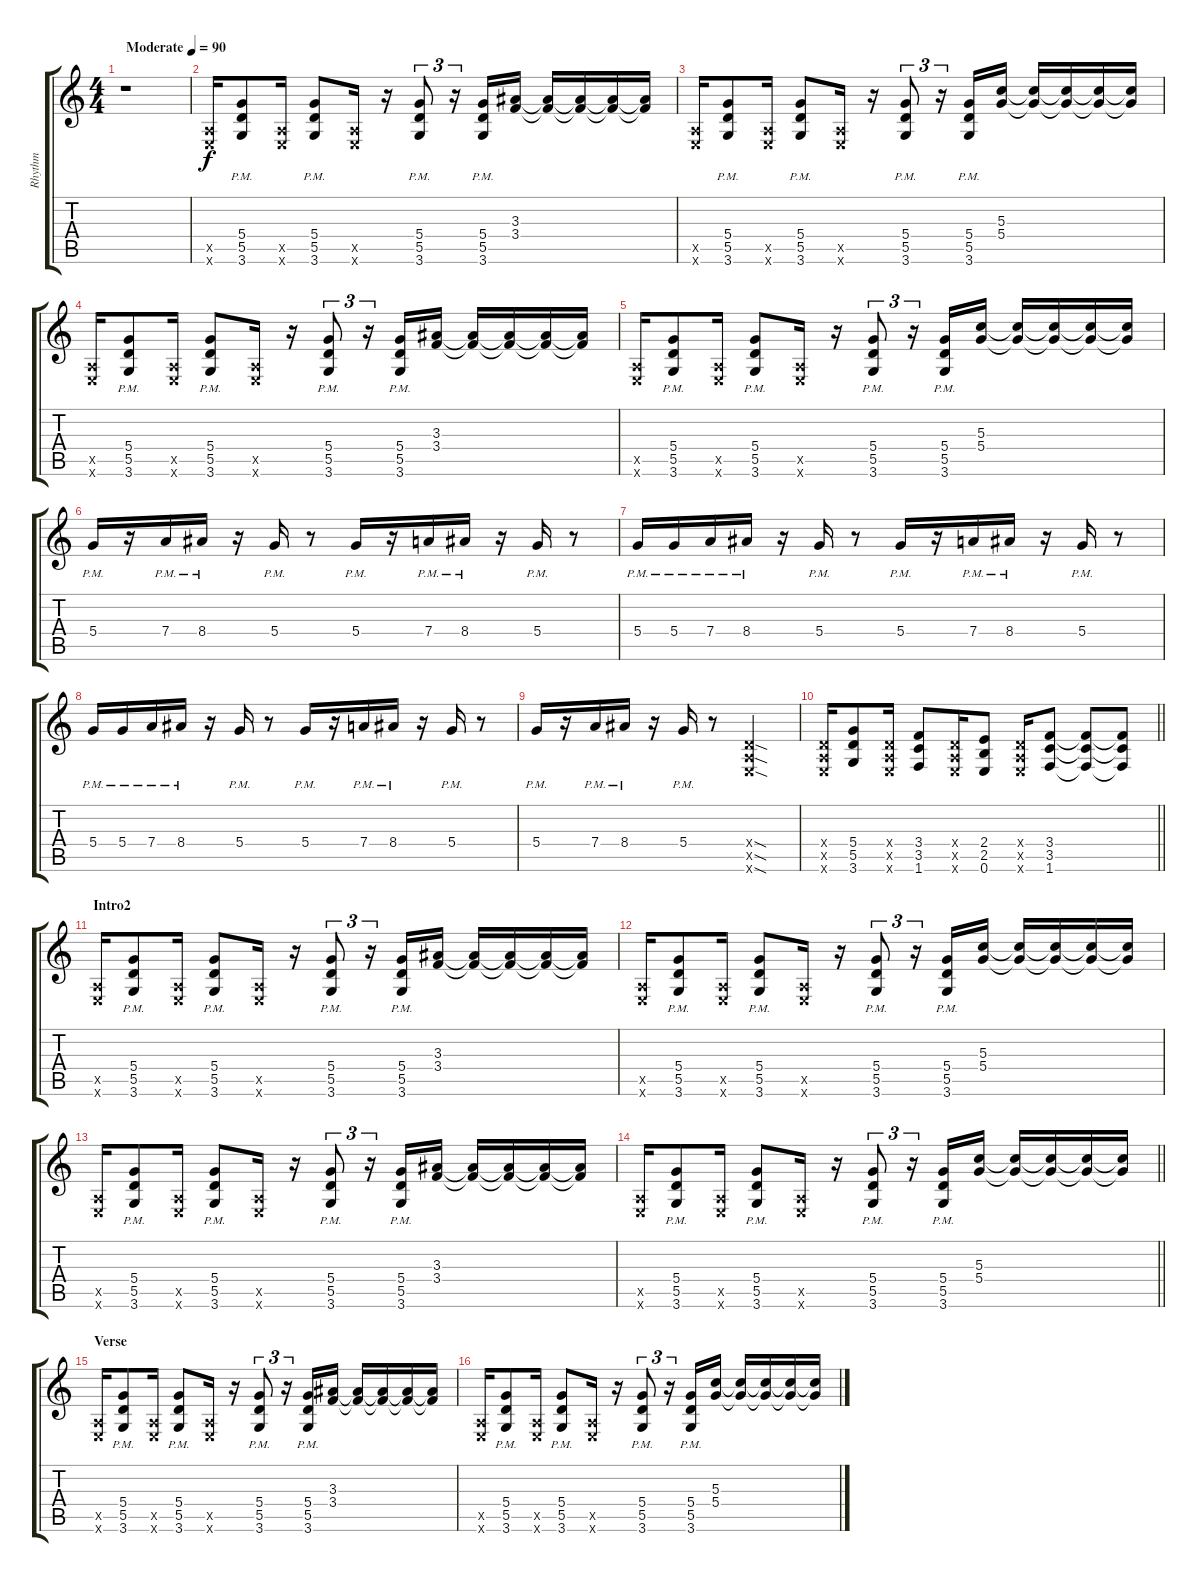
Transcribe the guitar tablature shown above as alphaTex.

\track ("Rhythm" "Rhythm") {instrument overdrivenguitar}
\staff {score tabs}
\tuning (E4 B3 G3 D3 A2 E2) {hide}
\ts (4 4)
\tempo (90 "Moderate")
\clef g2
\ks c
r.1{dy f instrument overdrivenguitar} |
(0.5{x} 0.6{x}).16 (5.4{pm} 5.5{pm} 3.6{pm}).8 (0.5{x} 0.6{x}).16 (5.4{pm} 5.5{pm} 3.6{pm}).8 (0.5{x} 0.6{x}).16 r.16 (5.4{pm} 5.5{pm} 3.6{pm}).8{tu (3 2)} r.16{tu (3 2)} (5.4{pm} 5.5{pm} 3.6{pm}).16 (3.3 3.4).16 (3.3{t} 3.4{t}).16 (3.3{t} 3.4{t}).16 (3.3{t} 3.4{t}).16 (3.3{t} 3.4{t}).16 |
(0.5{x} 0.6{x}).16 (5.4{pm} 5.5{pm} 3.6{pm}).8 (0.5{x} 0.6{x}).16 (5.4{pm} 5.5{pm} 3.6{pm}).8 (0.5{x} 0.6{x}).16 r.16 (5.4{pm} 5.5{pm} 3.6{pm}).8{tu (3 2)} r.16{tu (3 2)} (5.4{pm} 5.5{pm} 3.6{pm}).16 (5.3 5.4).16 (5.3{t} 5.4{t}).16 (5.3{t} 5.4{t}).16 (5.3{t} 5.4{t}).16 (5.3{t} 5.4{t}).16 |
(0.5{x} 0.6{x}).16 (5.4{pm} 5.5{pm} 3.6{pm}).8 (0.5{x} 0.6{x}).16 (5.4{pm} 5.5{pm} 3.6{pm}).8 (0.5{x} 0.6{x}).16 r.16 (5.4{pm} 5.5{pm} 3.6{pm}).8{tu (3 2)} r.16{tu (3 2)} (5.4{pm} 5.5{pm} 3.6{pm}).16 (3.3 3.4).16 (3.3{t} 3.4{t}).16 (3.3{t} 3.4{t}).16 (3.3{t} 3.4{t}).16 (3.3{t} 3.4{t}).16 |
(0.5{x} 0.6{x}).16 (5.4{pm} 5.5{pm} 3.6{pm}).8 (0.5{x} 0.6{x}).16 (5.4{pm} 5.5{pm} 3.6{pm}).8 (0.5{x} 0.6{x}).16 r.16 (5.4{pm} 5.5{pm} 3.6{pm}).8{tu (3 2)} r.16{tu (3 2)} (5.4{pm} 5.5{pm} 3.6{pm}).16 (5.3 5.4).16 (5.3{t} 5.4{t}).16 (5.3{t} 5.4{t}).16 (5.3{t} 5.4{t}).16 (5.3{t} 5.4{t}).16 |
5.4{pm}.16 r.16 7.4{pm}.16 8.4{pm}.16 r.16 5.4{pm}.16 r.8 5.4{pm}.16 r.16 7.4{pm}.16 8.4{pm}.16 r.16 5.4{pm}.16 r.8 |
5.4{pm}.16 5.4{pm}.16 7.4{pm}.16 8.4{pm}.16 r.16 5.4{pm}.16 r.8 5.4{pm}.16 r.16 7.4{pm}.16 8.4{pm}.16 r.16 5.4{pm}.16 r.8 |
5.4{pm}.16 5.4{pm}.16 7.4{pm}.16 8.4{pm}.16 r.16 5.4{pm}.16 r.8 5.4{pm}.16 r.16 7.4{pm}.16 8.4{pm}.16 r.16 5.4{pm}.16 r.8 |
5.4{pm}.16 r.16 7.4{pm}.16 8.4{pm}.16 r.16 5.4{pm}.16 r.8 (0.4{sod x} 0.5{sod x} 0.6{sod x}).2 |
\barLineRight lightlight
(0.4{x} 0.5{x} 0.6{x}).16 (5.4 5.5 3.6).8 (0.4{x} 0.5{x} 0.6{x}).16 (3.4 3.5 1.6).8 (0.4{x} 0.5{x} 0.6{x}).16 (2.4 2.5 0.6).8 (0.4{x} 0.5{x} 0.6{x}).16 (3.4 3.5 1.6).8 (3.4{t} 3.5{t} 1.6{t}).8 (3.4{t} 3.5{t} 1.6{t}).8 |
\section ("" "Intro2")
(0.5{x} 0.6{x}).16 (5.4{pm} 5.5{pm} 3.6{pm}).8 (0.5{x} 0.6{x}).16 (5.4{pm} 5.5{pm} 3.6{pm}).8 (0.5{x} 0.6{x}).16 r.16 (5.4{pm} 5.5{pm} 3.6{pm}).8{tu (3 2)} r.16{tu (3 2)} (5.4{pm} 5.5{pm} 3.6{pm}).16 (3.3 3.4).16 (3.3{t} 3.4{t}).16 (3.3{t} 3.4{t}).16 (3.3{t} 3.4{t}).16 (3.3{t} 3.4{t}).16 |
(0.5{x} 0.6{x}).16 (5.4{pm} 5.5{pm} 3.6{pm}).8 (0.5{x} 0.6{x}).16 (5.4{pm} 5.5{pm} 3.6{pm}).8 (0.5{x} 0.6{x}).16 r.16 (5.4{pm} 5.5{pm} 3.6{pm}).8{tu (3 2)} r.16{tu (3 2)} (5.4{pm} 5.5{pm} 3.6{pm}).16 (5.3 5.4).16 (5.3{t} 5.4{t}).16 (5.3{t} 5.4{t}).16 (5.3{t} 5.4{t}).16 (5.3{t} 5.4{t}).16 |
(0.5{x} 0.6{x}).16 (5.4{pm} 5.5{pm} 3.6{pm}).8 (0.5{x} 0.6{x}).16 (5.4{pm} 5.5{pm} 3.6{pm}).8 (0.5{x} 0.6{x}).16 r.16 (5.4{pm} 5.5{pm} 3.6{pm}).8{tu (3 2)} r.16{tu (3 2)} (5.4{pm} 5.5{pm} 3.6{pm}).16 (3.3 3.4).16 (3.3{t} 3.4{t}).16 (3.3{t} 3.4{t}).16 (3.3{t} 3.4{t}).16 (3.3{t} 3.4{t}).16 |
\barLineRight lightlight
(0.5{x} 0.6{x}).16 (5.4{pm} 5.5{pm} 3.6{pm}).8 (0.5{x} 0.6{x}).16 (5.4{pm} 5.5{pm} 3.6{pm}).8 (0.5{x} 0.6{x}).16 r.16 (5.4{pm} 5.5{pm} 3.6{pm}).8{tu (3 2)} r.16{tu (3 2)} (5.4{pm} 5.5{pm} 3.6{pm}).16 (5.3 5.4).16 (5.3{t} 5.4{t}).16 (5.3{t} 5.4{t}).16 (5.3{t} 5.4{t}).16 (5.3{t} 5.4{t}).16 |
\section ("" "Verse")
(0.5{x} 0.6{x}).16 (5.4{pm} 5.5{pm} 3.6{pm}).8 (0.5{x} 0.6{x}).16 (5.4{pm} 5.5{pm} 3.6{pm}).8 (0.5{x} 0.6{x}).16 r.16 (5.4{pm} 5.5{pm} 3.6{pm}).8{tu (3 2)} r.16{tu (3 2)} (5.4{pm} 5.5{pm} 3.6{pm}).16 (3.3 3.4).16 (3.3{t} 3.4{t}).16 (3.3{t} 3.4{t}).16 (3.3{t} 3.4{t}).16 (3.3{t} 3.4{t}).16 |
(0.5{x} 0.6{x}).16 (5.4{pm} 5.5{pm} 3.6{pm}).8 (0.5{x} 0.6{x}).16 (5.4{pm} 5.5{pm} 3.6{pm}).8 (0.5{x} 0.6{x}).16 r.16 (5.4{pm} 5.5{pm} 3.6{pm}).8{tu (3 2)} r.16{tu (3 2)} (5.4{pm} 5.5{pm} 3.6{pm}).16 (5.3 5.4).16 (5.3{t} 5.4{t}).16 (5.3{t} 5.4{t}).16 (5.3{t} 5.4{t}).16 (5.3{t} 5.4{t}).16
